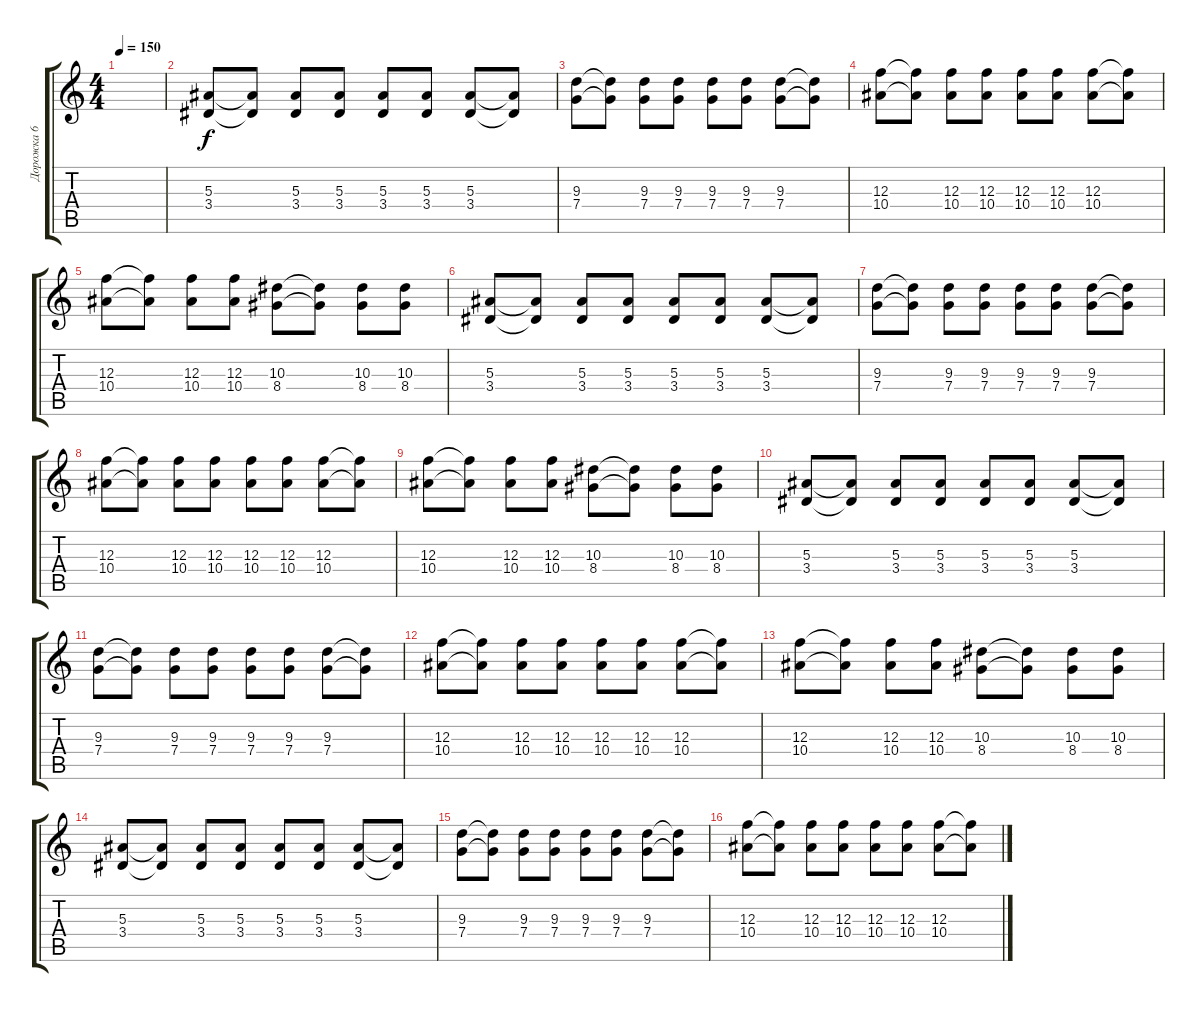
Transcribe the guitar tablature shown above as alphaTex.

\track ("Дорожка 6" "Дорожка 6") {instrument electricguitarclean}
\staff {score tabs}
\tuning (D4 A3 F3 C3 G2 C2) {hide}
\ts (4 4)
\tempo 150
\clef g2
\ks c
|
(5.3 3.4).8 (5.3{t} 3.4{t}).8 (5.3 3.4).8 (5.3 3.4).8 (5.3 3.4).8 (5.3 3.4).8 (5.3 3.4).8 (5.3{t} 3.4{t}).8 |
(9.3 7.4).8 (9.3{t} 7.4{t}).8 (9.3 7.4).8 (9.3 7.4).8 (9.3 7.4).8 (9.3 7.4).8 (9.3 7.4).8 (9.3{t} 7.4{t}).8 |
(12.3 10.4).8 (12.3{t} 10.4{t}).8 (12.3 10.4).8 (12.3 10.4).8 (12.3 10.4).8 (12.3 10.4).8 (12.3 10.4).8 (12.3{t} 10.4{t}).8 |
(12.3 10.4).8 (12.3{t} 10.4{t}).8 (12.3 10.4).8 (12.3 10.4).8 (10.3 8.4).8 (10.3{t} 8.4{t}).8 (10.3 8.4).8 (10.3 8.4).8 |
(5.3 3.4).8 (5.3{t} 3.4{t}).8 (5.3 3.4).8 (5.3 3.4).8 (5.3 3.4).8 (5.3 3.4).8 (5.3 3.4).8 (5.3{t} 3.4{t}).8 |
(9.3 7.4).8 (9.3{t} 7.4{t}).8 (9.3 7.4).8 (9.3 7.4).8 (9.3 7.4).8 (9.3 7.4).8 (9.3 7.4).8 (9.3{t} 7.4{t}).8 |
(12.3 10.4).8 (12.3{t} 10.4{t}).8 (12.3 10.4).8 (12.3 10.4).8 (12.3 10.4).8 (12.3 10.4).8 (12.3 10.4).8 (12.3{t} 10.4{t}).8 |
(12.3 10.4).8 (12.3{t} 10.4{t}).8 (12.3 10.4).8 (12.3 10.4).8 (10.3 8.4).8 (10.3{t} 8.4{t}).8 (10.3 8.4).8 (10.3 8.4).8 |
(5.3 3.4).8 (5.3{t} 3.4{t}).8 (5.3 3.4).8 (5.3 3.4).8 (5.3 3.4).8 (5.3 3.4).8 (5.3 3.4).8 (5.3{t} 3.4{t}).8 |
(9.3 7.4).8 (9.3{t} 7.4{t}).8 (9.3 7.4).8 (9.3 7.4).8 (9.3 7.4).8 (9.3 7.4).8 (9.3 7.4).8 (9.3{t} 7.4{t}).8 |
(12.3 10.4).8 (12.3{t} 10.4{t}).8 (12.3 10.4).8 (12.3 10.4).8 (12.3 10.4).8 (12.3 10.4).8 (12.3 10.4).8 (12.3{t} 10.4{t}).8 |
(12.3 10.4).8 (12.3{t} 10.4{t}).8 (12.3 10.4).8 (12.3 10.4).8 (10.3 8.4).8 (10.3{t} 8.4{t}).8 (10.3 8.4).8 (10.3 8.4).8 |
(5.3 3.4).8 (5.3{t} 3.4{t}).8 (5.3 3.4).8 (5.3 3.4).8 (5.3 3.4).8 (5.3 3.4).8 (5.3 3.4).8 (5.3{t} 3.4{t}).8 |
(9.3 7.4).8 (9.3{t} 7.4{t}).8 (9.3 7.4).8 (9.3 7.4).8 (9.3 7.4).8 (9.3 7.4).8 (9.3 7.4).8 (9.3{t} 7.4{t}).8 |
(12.3 10.4).8 (12.3{t} 10.4{t}).8 (12.3 10.4).8 (12.3 10.4).8 (12.3 10.4).8 (12.3 10.4).8 (12.3 10.4).8 (12.3{t} 10.4{t}).8
